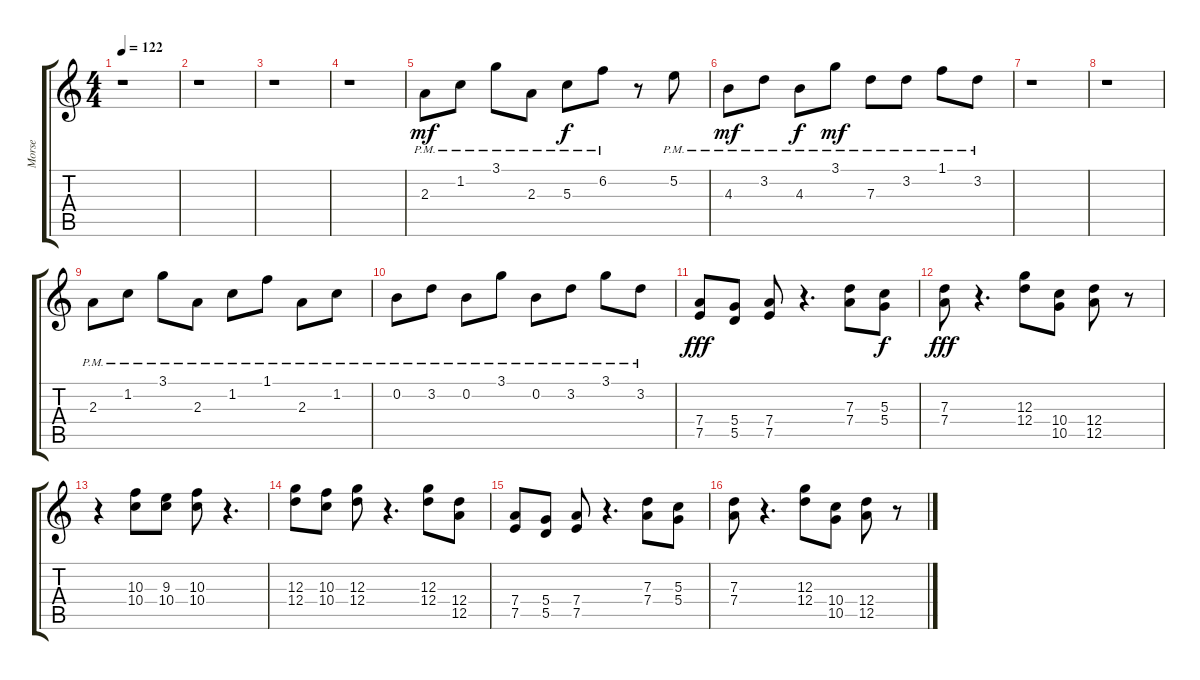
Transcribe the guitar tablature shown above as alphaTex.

\track ("Morse" "Morse") {instrument overdrivenguitar}
\staff {score tabs}
\tuning (E4 B3 G3 D3 A2 E2) {hide}
\ts (4 4)
\tempo 122
\clef g2
\ks c
r.1{dy ff} |
r.1 |
r.1 |
r.1 |
2.3{pm}.8{dy mf volume 16 instrument electricguitarclean} 1.2{pm}.8 3.1{pm}.8 2.3{pm}.8 5.3{pm}.8{dy f} 6.2{pm}.8 r.8 5.2{pm}.8 |
4.3{pm}.8{dy mf} 3.2{pm}.8 4.3{pm}.8{dy f} 3.1{pm}.8{dy mf} 7.3{pm}.8 3.2{pm}.8 1.1{pm}.8 3.2{pm}.8 |
r.1 |
r.1 |
2.3{pm}.8 1.2{pm}.8 3.1{pm}.8 2.3{pm}.8 1.2{pm}.8 1.1{pm}.8 2.3{pm}.8 1.2{pm}.8 |
0.2{pm}.8 3.2{pm}.8 0.2{pm}.8 3.1{pm}.8 0.2{pm}.8 3.2{pm}.8 3.1{pm}.8 3.2{pm}.8 |
(7.4 7.5).8{dy fff instrument overdrivenguitar} (5.4 5.5).8 (7.4 7.5).8 r.4{d} (7.3 7.4).8 (5.3 5.4).8{dy f} |
(7.3 7.4).8{dy fff} r.4{d} (12.3 12.4).8 (10.4 10.5).8 (12.4 12.5).8 r.8 |
r.4 (10.3 10.4).8 (9.3 10.4).8 (10.3 10.4).8 r.4{d} |
(12.3 12.4).8 (10.3 10.4).8 (12.3 12.4).8 r.4{d} (12.3 12.4).8 (12.4 12.5).8 |
(7.4 7.5).8 (5.4 5.5).8 (7.4 7.5).8 r.4{d} (7.3 7.4).8 (5.3 5.4).8 |
(7.3 7.4).8 r.4{d} (12.3 12.4).8 (10.4 10.5).8 (12.4 12.5).8 r.8
